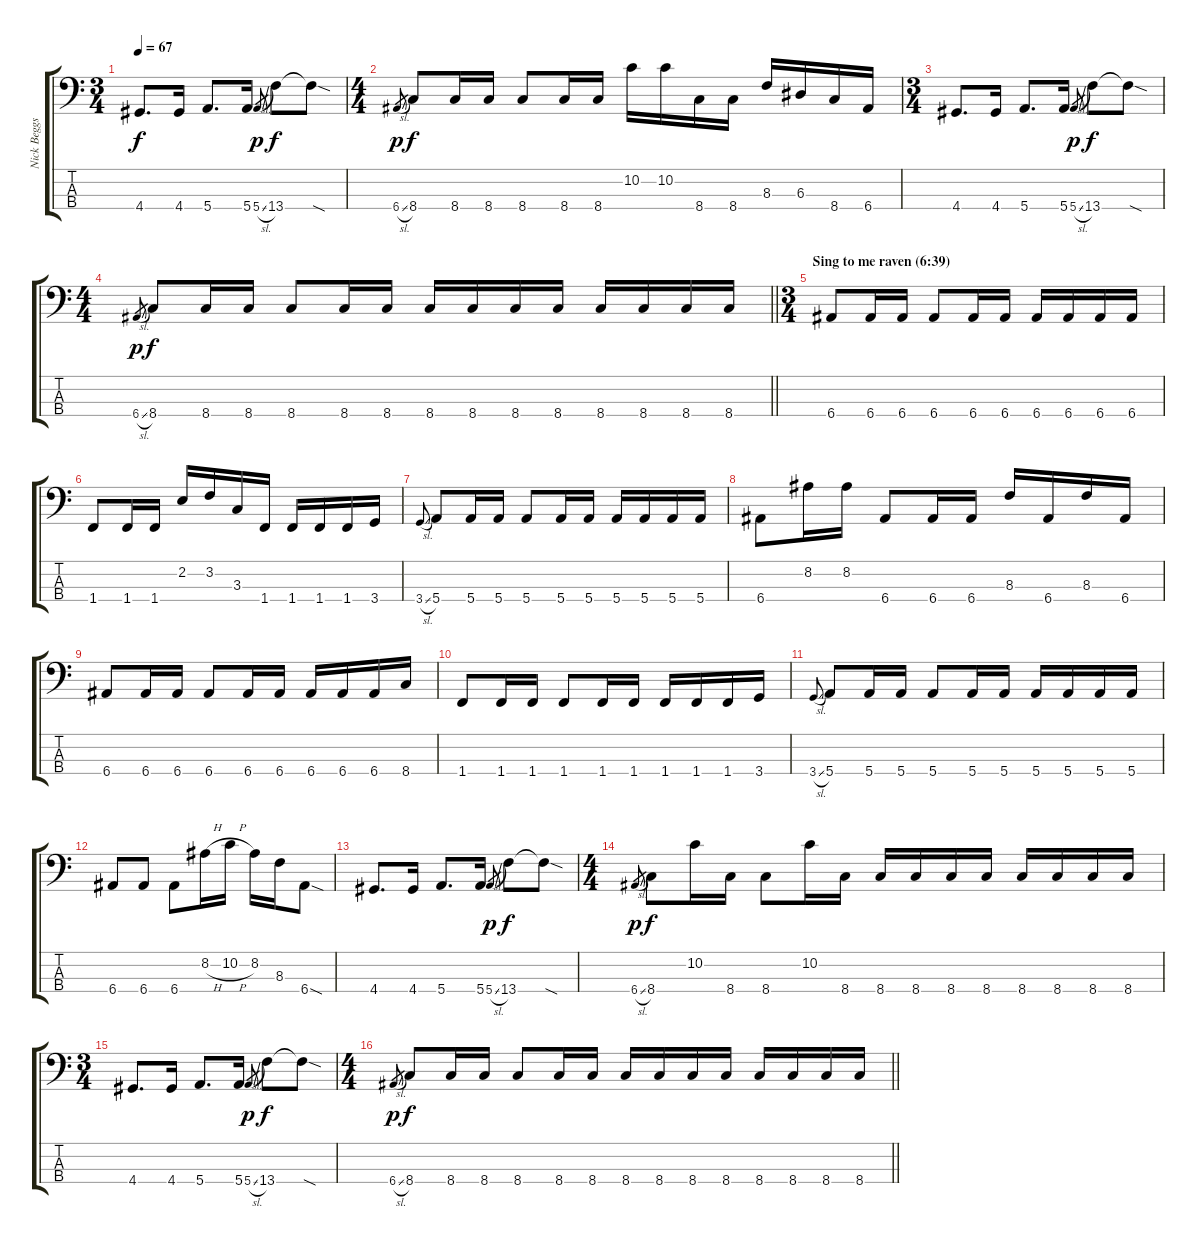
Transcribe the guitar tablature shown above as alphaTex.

\track ("Nick Beggs" "Nick Beggs") {instrument fretlessbass}
\staff {score tabs}
\tuning (G2 D2 A1 E1) {hide}
\ts (3 4)
\tempo 67
\clef f4
\ks c
4.4.8{d dy f} 4.4.16 5.4.8{d} 5.4.16 5.4{sl}.8{gr dy p} 13.4.8{dy f} 13.4{sod t}.8 |
\ts (4 4)
6.4{sl}.8{gr dy p} 8.4.8{dy f} 8.4.16 8.4.16 8.4.8 8.4.16 8.4.16 10.2.16 10.2.16 8.4.16 8.4.16 8.3.16 6.3.16 8.4.16 6.4.16 |
\ts (3 4)
4.4.8{d} 4.4.16 5.4.8{d} 5.4.16 5.4{sl}.8{gr dy p} 13.4.8{dy f} 13.4{sod t}.8 |
\ts (4 4)
\barLineRight lightlight
6.4{sl}.8{gr dy p} 8.4.8{dy f} 8.4.16 8.4.16 8.4.8 8.4.16 8.4.16 8.4.16 8.4.16 8.4.16 8.4.16 8.4.16 8.4.16 8.4.16 8.4.16 |
\ts (3 4)
\section ("" "Sing to me raven (6:39)")
6.4.8 6.4.16 6.4.16 6.4.8 6.4.16 6.4.16 6.4.16 6.4.16 6.4.16 6.4.16 |
1.4.8 1.4.16 1.4.16 2.2.16 3.2.16 3.3.16 1.4.16 1.4.16 1.4.16 1.4.16 3.4.16 |
3.4{sl}.8{gr onbeat} 5.4.8 5.4.16 5.4.16 5.4.8 5.4.16 5.4.16 5.4.16 5.4.16 5.4.16 5.4.16 |
6.4.8 8.2.16 8.2.16 6.4.8 6.4.16 6.4.16 8.3.16 6.4.16 8.3.16 6.4.16 |
6.4.8 6.4.16 6.4.16 6.4.8 6.4.16 6.4.16 6.4.16 6.4.16 6.4.16 8.4.16 |
1.4.8 1.4.16 1.4.16 1.4.8 1.4.16 1.4.16 1.4.16 1.4.16 1.4.16 3.4.16 |
3.4{sl}.8{gr onbeat} 5.4.8 5.4.16 5.4.16 5.4.8 5.4.16 5.4.16 5.4.16 5.4.16 5.4.16 5.4.16 |
6.4.8 6.4.8 6.4.8 8.2{h}.16 10.2{h}.16 8.2.16 8.3.16 6.4{sod}.8 |
4.4.8{d} 4.4.16 5.4.8{d} 5.4.16 5.4{sl}.8{gr dy p} 13.4.8{dy f} 13.4{sod t}.8 |
\ts (4 4)
6.4{sl}.8{gr dy p} 8.4.8{dy f} 10.2.16 8.4.16 8.4.8 10.2.16 8.4.16 8.4.16 8.4.16 8.4.16 8.4.16 8.4.16 8.4.16 8.4.16 8.4.16 |
\ts (3 4)
4.4.8{d} 4.4.16 5.4.8{d} 5.4.16 5.4{sl}.8{gr dy p} 13.4.8{dy f} 13.4{sod t}.8 |
\ts (4 4)
\barLineRight lightlight
6.4{sl}.8{gr dy p} 8.4.8{dy f} 8.4.16 8.4.16 8.4.8 8.4.16 8.4.16 8.4.16 8.4.16 8.4.16 8.4.16 8.4.16 8.4.16 8.4.16 8.4.16
